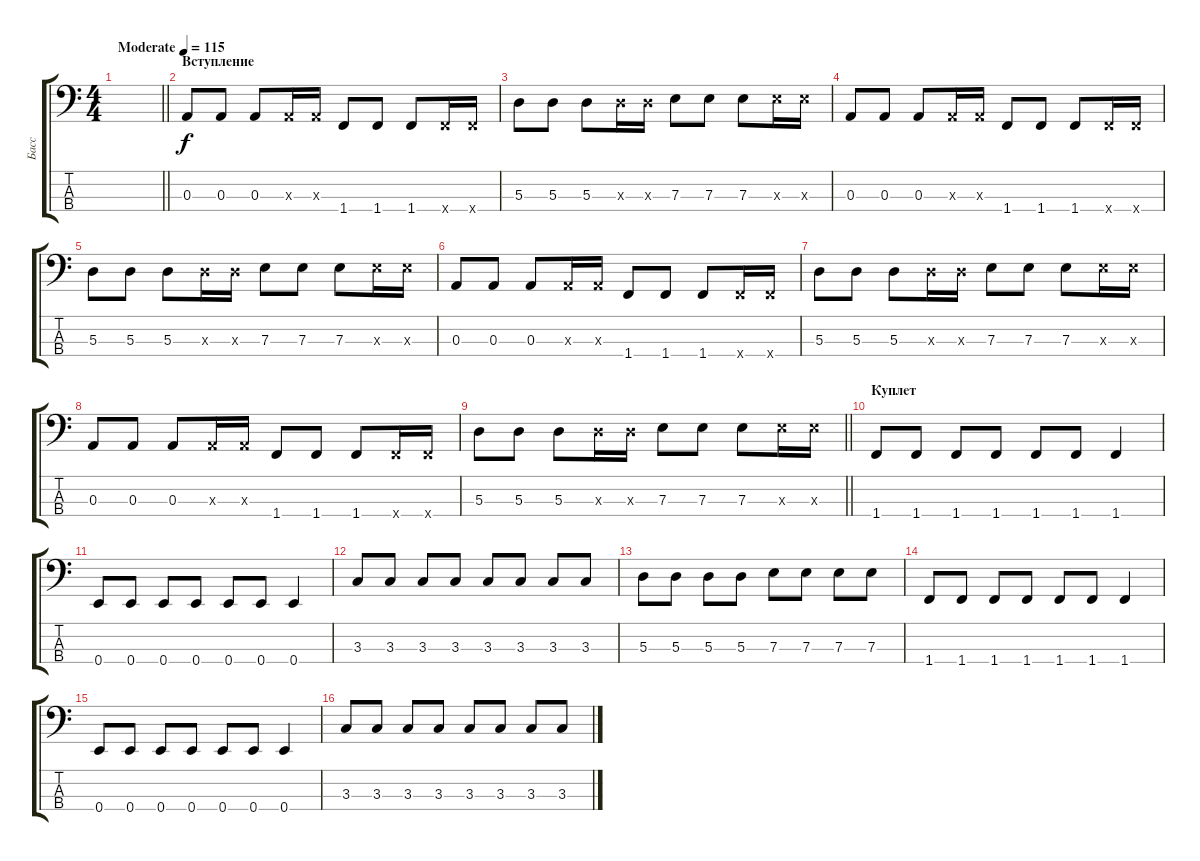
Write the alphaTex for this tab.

\track ("Басс" "Басс") {instrument electricbassfinger}
\staff {score tabs}
\tuning (G2 D2 A1 E1) {hide}
\ts (4 4)
\tempo (115 "Moderate")
\clef f4
\barLineRight lightlight
\ks c
|
\section ("" "Вступление")
0.3.8 0.3.8 0.3.8 0.3{x}.16 0.3{x}.16 1.4.8 1.4.8 1.4.8 1.4{x}.16 1.4{x}.16 |
5.3.8 5.3.8 5.3.8 5.3{x}.16 5.3{x}.16 7.3.8 7.3.8 7.3.8 7.3{x}.16 7.3{x}.16 |
0.3.8 0.3.8 0.3.8 0.3{x}.16 0.3{x}.16 1.4.8 1.4.8 1.4.8 1.4{x}.16 1.4{x}.16 |
5.3.8 5.3.8 5.3.8 5.3{x}.16 5.3{x}.16 7.3.8 7.3.8 7.3.8 7.3{x}.16 7.3{x}.16 |
0.3.8 0.3.8 0.3.8 0.3{x}.16 0.3{x}.16 1.4.8 1.4.8 1.4.8 1.4{x}.16 1.4{x}.16 |
5.3.8 5.3.8 5.3.8 5.3{x}.16 5.3{x}.16 7.3.8 7.3.8 7.3.8 7.3{x}.16 7.3{x}.16 |
0.3.8 0.3.8 0.3.8 0.3{x}.16 0.3{x}.16 1.4.8 1.4.8 1.4.8 1.4{x}.16 1.4{x}.16 |
\barLineRight lightlight
5.3.8 5.3.8 5.3.8 5.3{x}.16 5.3{x}.16 7.3.8 7.3.8 7.3.8 7.3{x}.16 7.3{x}.16 |
\section ("" "Куплет")
1.4.8 1.4.8 1.4.8 1.4.8 1.4.8 1.4.8 1.4.4 |
0.4.8 0.4.8 0.4.8 0.4.8 0.4.8 0.4.8 0.4.4 |
3.3.8 3.3.8 3.3.8 3.3.8 3.3.8 3.3.8 3.3.8 3.3.8 |
5.3.8 5.3.8 5.3.8 5.3.8 7.3.8 7.3.8 7.3.8 7.3.8 |
1.4.8 1.4.8 1.4.8 1.4.8 1.4.8 1.4.8 1.4.4 |
0.4.8 0.4.8 0.4.8 0.4.8 0.4.8 0.4.8 0.4.4 |
3.3.8 3.3.8 3.3.8 3.3.8 3.3.8 3.3.8 3.3.8 3.3.8
